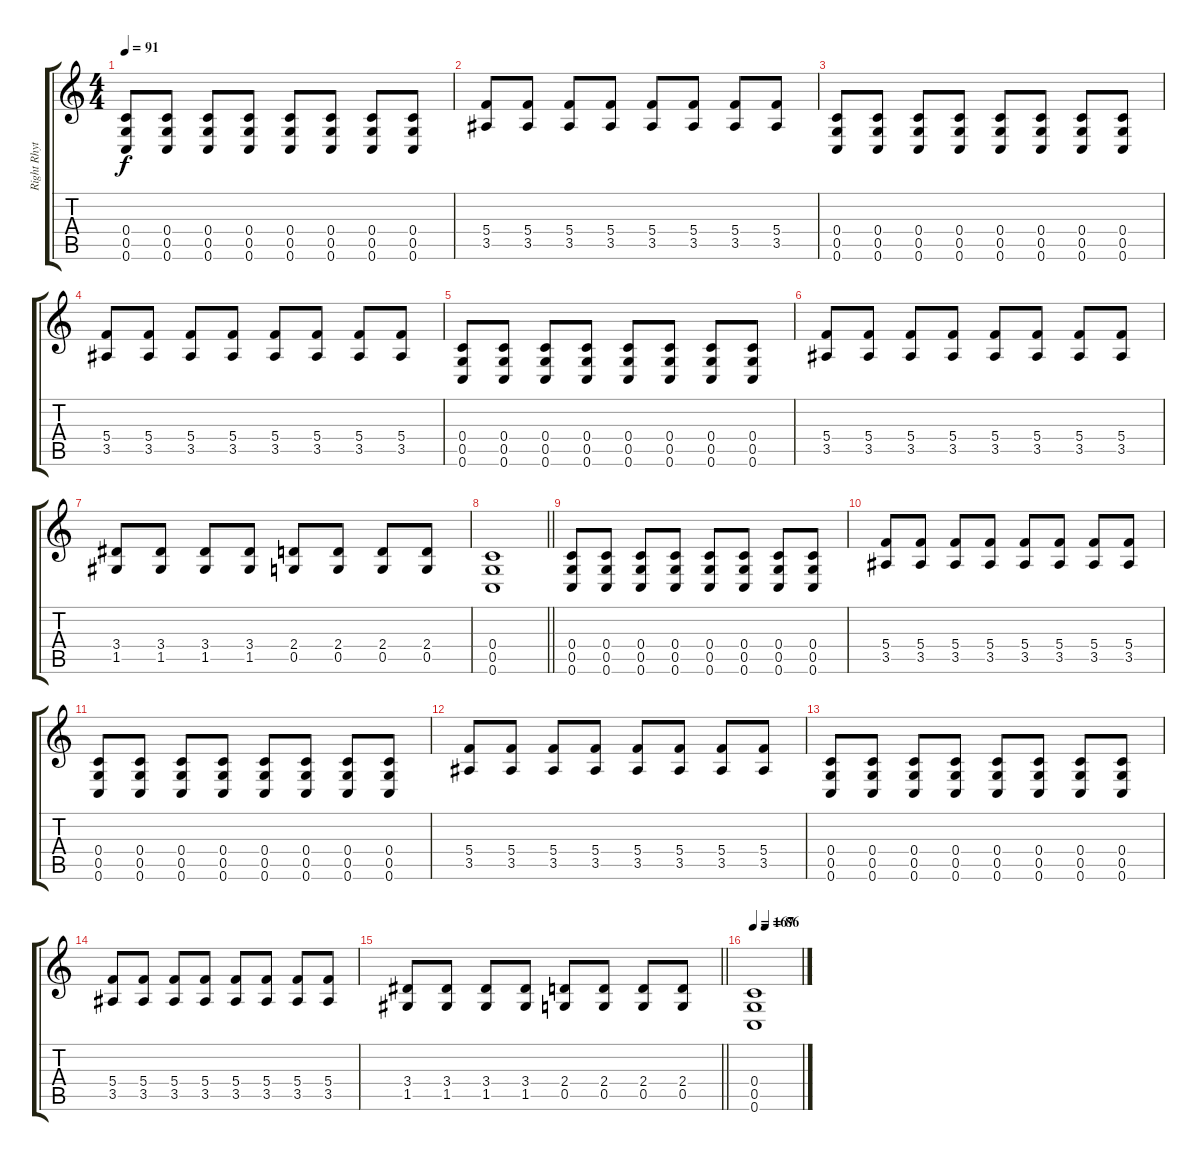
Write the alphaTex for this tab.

\track ("Right Rhythm" "Right Rhyt") {instrument distortionguitar}
\staff {score tabs}
\tuning (D4 A3 F3 C3 G2 C2) {hide}
\ts (4 4)
\section ("" "")
\tempo 91
\clef g2
\ks c
(0.4 0.5 0.6).8{dy f} (0.4 0.5 0.6).8 (0.4 0.5 0.6).8 (0.4 0.5 0.6).8 (0.4 0.5 0.6).8 (0.4 0.5 0.6).8 (0.4 0.5 0.6).8 (0.4 0.5 0.6).8 |
(5.4 3.5).8 (5.4 3.5).8 (5.4 3.5).8 (5.4 3.5).8 (5.4 3.5).8 (5.4 3.5).8 (5.4 3.5).8 (5.4 3.5).8 |
(0.4 0.5 0.6).8 (0.4 0.5 0.6).8 (0.4 0.5 0.6).8 (0.4 0.5 0.6).8 (0.4 0.5 0.6).8 (0.4 0.5 0.6).8 (0.4 0.5 0.6).8 (0.4 0.5 0.6).8 |
(5.4 3.5).8 (5.4 3.5).8 (5.4 3.5).8 (5.4 3.5).8 (5.4 3.5).8 (5.4 3.5).8 (5.4 3.5).8 (5.4 3.5).8 |
(0.4 0.5 0.6).8 (0.4 0.5 0.6).8 (0.4 0.5 0.6).8 (0.4 0.5 0.6).8 (0.4 0.5 0.6).8 (0.4 0.5 0.6).8 (0.4 0.5 0.6).8 (0.4 0.5 0.6).8 |
(5.4 3.5).8 (5.4 3.5).8 (5.4 3.5).8 (5.4 3.5).8 (5.4 3.5).8 (5.4 3.5).8 (5.4 3.5).8 (5.4 3.5).8 |
(3.4 1.5).8 (3.4 1.5).8 (3.4 1.5).8 (3.4 1.5).8 (2.4 0.5).8 (2.4 0.5).8 (2.4 0.5).8 (2.4 0.5).8 |
\barLineRight lightlight
(0.4 0.5 0.6).1 |
\section ("" "")
(0.4 0.5 0.6).8 (0.4 0.5 0.6).8 (0.4 0.5 0.6).8 (0.4 0.5 0.6).8 (0.4 0.5 0.6).8 (0.4 0.5 0.6).8 (0.4 0.5 0.6).8 (0.4 0.5 0.6).8 |
(5.4 3.5).8 (5.4 3.5).8 (5.4 3.5).8 (5.4 3.5).8 (5.4 3.5).8 (5.4 3.5).8 (5.4 3.5).8 (5.4 3.5).8 |
(0.4 0.5 0.6).8 (0.4 0.5 0.6).8 (0.4 0.5 0.6).8 (0.4 0.5 0.6).8 (0.4 0.5 0.6).8 (0.4 0.5 0.6).8 (0.4 0.5 0.6).8 (0.4 0.5 0.6).8 |
(5.4 3.5).8 (5.4 3.5).8 (5.4 3.5).8 (5.4 3.5).8 (5.4 3.5).8 (5.4 3.5).8 (5.4 3.5).8 (5.4 3.5).8 |
(0.4 0.5 0.6).8 (0.4 0.5 0.6).8 (0.4 0.5 0.6).8 (0.4 0.5 0.6).8 (0.4 0.5 0.6).8 (0.4 0.5 0.6).8 (0.4 0.5 0.6).8 (0.4 0.5 0.6).8 |
(5.4 3.5).8 (5.4 3.5).8 (5.4 3.5).8 (5.4 3.5).8 (5.4 3.5).8 (5.4 3.5).8 (5.4 3.5).8 (5.4 3.5).8 |
\barLineRight lightlight
(3.4 1.5).8 (3.4 1.5).8 (3.4 1.5).8 (3.4 1.5).8 (2.4 0.5).8 (2.4 0.5).8 (2.4 0.5).8 (2.4 0.5).8 |
\section ("" "")
\tempo 167
\tempo (86 0.25)
(0.4 0.5 0.6).1
